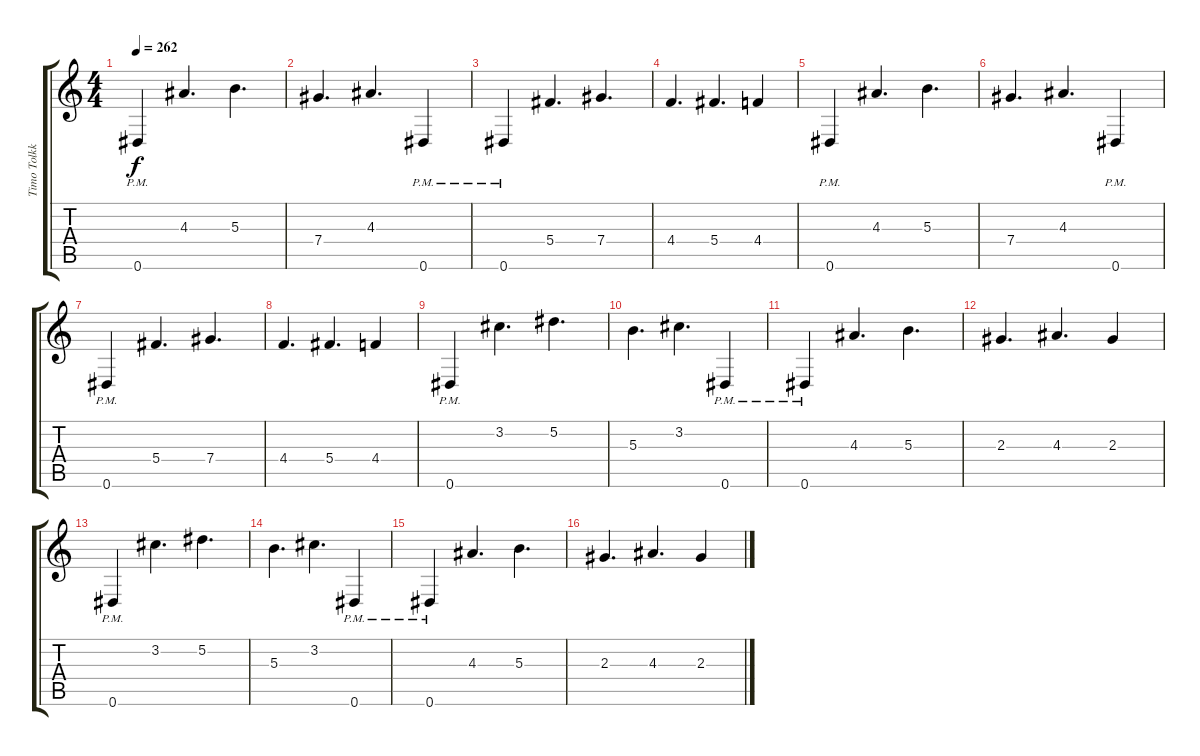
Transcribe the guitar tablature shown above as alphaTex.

\track ("Timo Tolkki" "Timo Tolkk") {instrument distortionguitar}
\staff {score tabs}
\tuning (Eb4 Bb3 Gb3 Db3 Ab2 Eb2) {hide}
\ts (4 4)
\tempo 262
\clef g2
\ks c
0.6{pm}.4{dy f} 4.3.4{d} 5.3.4{d} |
7.4.4{d} 4.3.4{d} 0.6{pm}.4 |
0.6{pm}.4 5.4.4{d} 7.4.4{d} |
4.4.4{d} 5.4.4{d} 4.4.4 |
0.6{pm}.4 4.3.4{d} 5.3.4{d} |
7.4.4{d} 4.3.4{d} 0.6{pm}.4 |
0.6{pm}.4 5.4.4{d} 7.4.4{d} |
4.4.4{d} 5.4.4{d} 4.4.4 |
0.6{pm}.4 3.2.4{d} 5.2.4{d} |
5.3.4{d} 3.2.4{d} 0.6{pm}.4 |
0.6{pm}.4 4.3.4{d} 5.3.4{d} |
2.3.4{d} 4.3.4{d} 2.3.4 |
0.6{pm}.4 3.2.4{d} 5.2.4{d} |
5.3.4{d} 3.2.4{d} 0.6{pm}.4 |
0.6{pm}.4 4.3.4{d} 5.3.4{d} |
2.3.4{d} 4.3.4{d} 2.3.4
